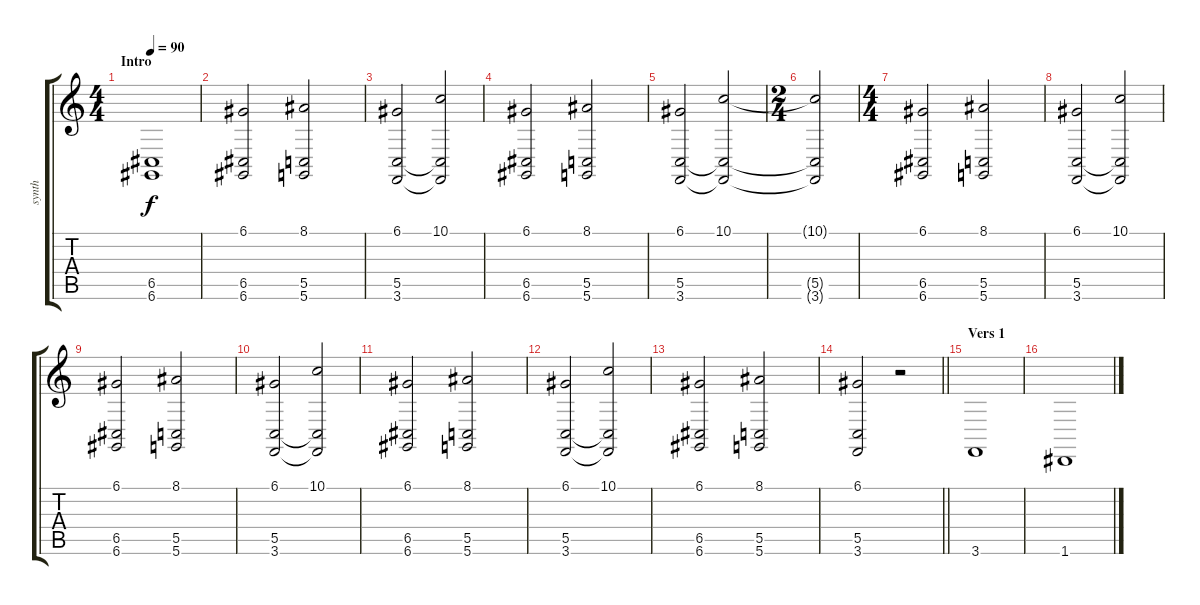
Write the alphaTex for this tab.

\track ("synth" "synth") {instrument stringensemble1}
\staff {score tabs}
\tuning (D4 A3 F3 C3 G2 D2) {hide}
\ts (4 4)
\section ("" "Intro")
\tempo 90
\clef g2
\ks c
(6.5 6.6).1{dy f volume 9 instrument stringensemble1} |
(6.1 6.5 6.6).2 (8.1 5.5 5.6).2 |
(6.1 5.5 3.6).2{volume 14} (10.1 5.5{t} 3.6{t}).2 |
(6.1 6.5 6.6).2 (8.1 5.5 5.6).2 |
(6.1 5.5 3.6).2 (10.1 5.5{t} 3.6{t}).2{volume 5} |
\ts (2 4)
(10.1{t} 5.5{t} 3.6{t}).2 |
\ts (4 4)
(6.1 6.5 6.6).2{volume 10} (8.1 5.5 5.6).2 |
(6.1 5.5 3.6).2 (10.1 5.5{t} 3.6{t}).2 |
(6.1 6.5 6.6).2{volume 10} (8.1 5.5 5.6).2 |
(6.1 5.5 3.6).2 (10.1 5.5{t} 3.6{t}).2 |
(6.1 6.5 6.6).2{volume 8} (8.1 5.5 5.6).2 |
(6.1 5.5 3.6).2 (10.1 5.5{t} 3.6{t}).2 |
(6.1 6.5 6.6).2 (8.1 5.5 5.6).2 |
\barLineRight lightlight
(6.1 5.5 3.6).2 r.2 |
\section ("" "Vers 1")
3.6.1{volume 16} |
1.6.1
